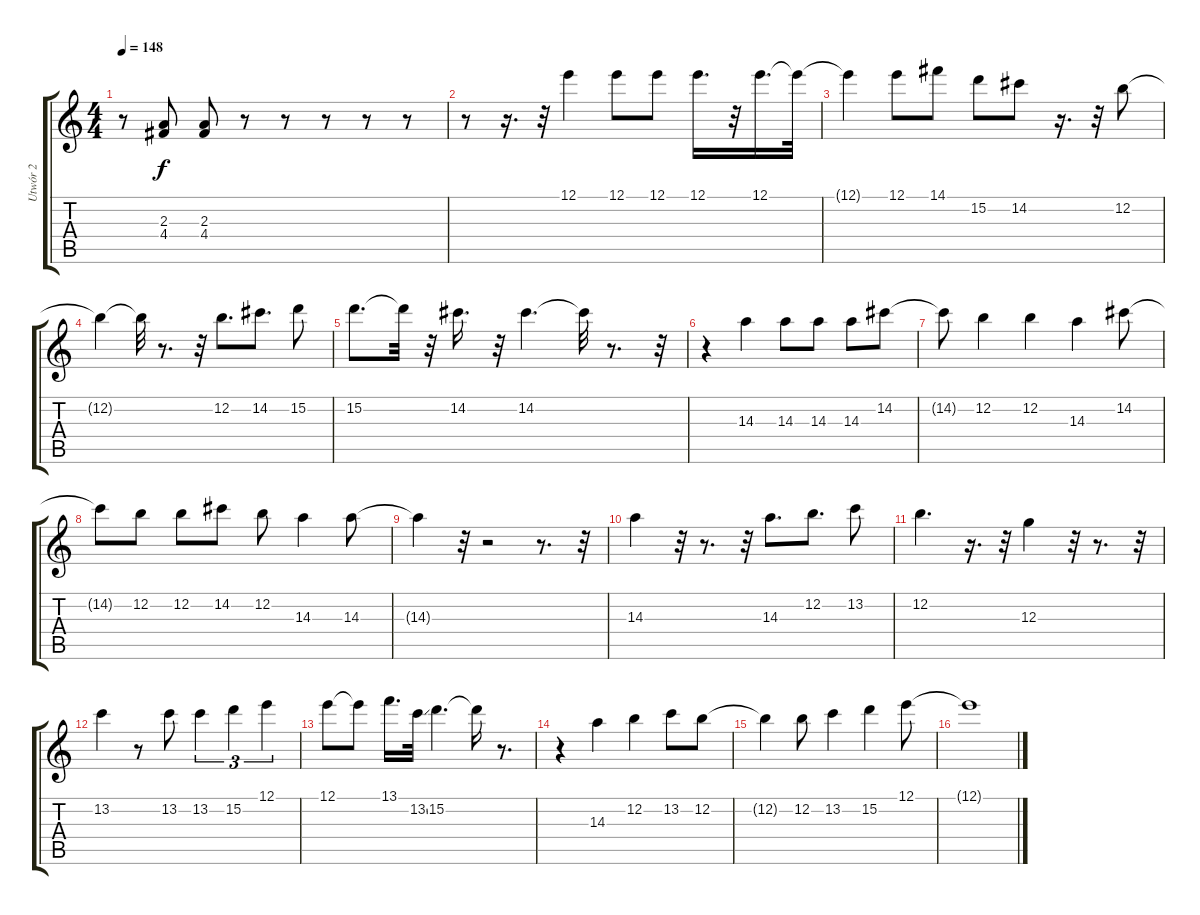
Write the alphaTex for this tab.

\track ("Utwór 2" "Utwór 2") {instrument distortionguitar}
\staff {score tabs}
\tuning (E4 B3 G3 D3 A2 D2) {hide}
\ts (4 4)
\tempo 148
\clef g2
\ks c
r.8{dy f} (2.3 4.4).8 (2.3 4.4).8 r.8 r.8 r.8 r.8 r.8 |
r.8 r.16{d} r.32 12.1.4 12.1.8 12.1.8 12.1.16{d} r.32 12.1.16{d} 12.1{t}.32 |
12.1{t}.4 12.1.8 14.1.8 15.2.8 14.2.8 r.16{d} r.32 12.2.8 |
12.2{t}.4 12.2{t}.32 r.8{d} r.32 12.2.8{d} 14.2.8{d} 15.2.8 |
15.2.8{d} 15.2{t}.32 r.32 14.2.16{d} r.32 14.2.4{d} 14.2{t}.32 r.8{d} r.32 |
r.4 14.3.4 14.3.8 14.3.8 14.3.8 14.2.8 |
14.2{t}.8 12.2.4 12.2.4 14.3.4 14.2.8 |
14.2{t}.8 12.2.8 12.2.8 14.2.8 12.2.8 14.3.4 14.3.8 |
14.3{t}.4 r.32 r.2 r.8{d} r.32 |
14.3.4 r.32 r.8{d} r.32 14.3.8{d} 12.2.8{d} 13.2.8 |
12.2.4{d} r.16{d} r.32 12.3.4 r.32 r.8{d} r.32 |
13.2.4 r.8 13.2.8 13.2.4{tu (3 2)} 15.2.4{tu (3 2)} 12.1.4{tu (3 2)} |
12.1.8 12.1{t}.8 13.1.16{d} 13.2{ss}.32 15.2.4{d} 15.2{t}.16 r.8{d} |
r.4 14.3.4 12.2.4 13.2.8 12.2.8 |
12.2{t}.4 12.2.8 13.2.4 15.2.4 12.1.8 |
12.1{t}.1
